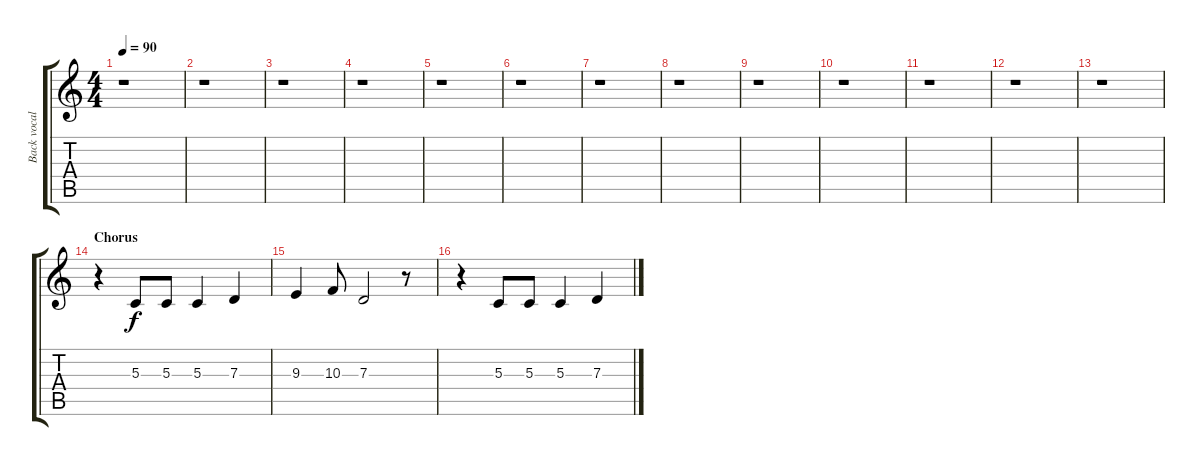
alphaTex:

\track ("Back vocal" "Back vocal") {instrument voiceoohs}
\staff {score tabs}
\tuning (E4 B3 G3 D3 A2 E2) {hide}
\ts (4 4)
\tempo 90
\clef g2
\ks c
r.1{dy f} |
r.1 |
r.1 |
r.1 |
r.1 |
r.1 |
r.1 |
r.1 |
r.1 |
r.1 |
r.1 |
r.1 |
r.1 |
\section ("" "Chorus")
r.4 5.3.8 5.3.8 5.3.4 7.3.4 |
9.3.4 10.3.8 7.3.2 r.8 |
r.4 5.3.8 5.3.8 5.3.4 7.3.4
